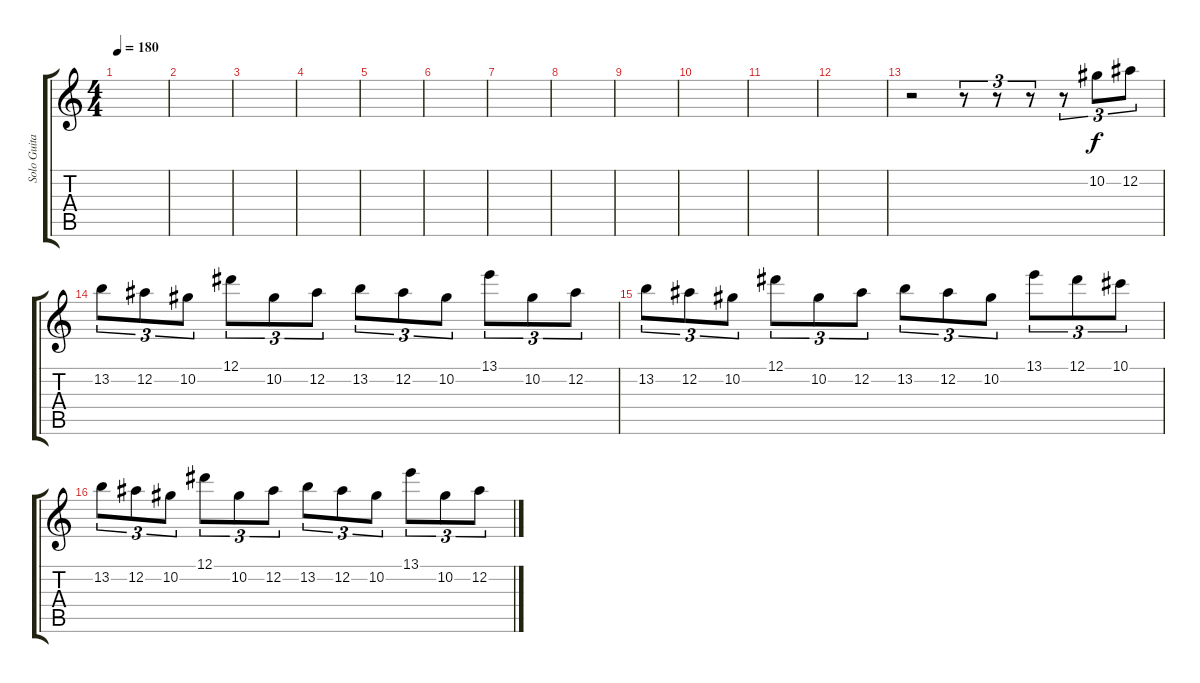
\track ("Solo Guitar" "Solo Guita") {instrument distortionguitar}
\staff {score tabs}
\tuning (Eb4 Bb3 Gb3 Db3 Ab2 Eb2) {hide}
\ts (4 4)
\tempo 180
\clef g2
\ks c
|
|
|
|
|
|
|
|
|
|
|
|
r.2 r.8{tu (3 2)} r.8{tu (3 2)} r.8{tu (3 2)} r.8{tu (3 2)} 10.2.8{tu (3 2)} 12.2.8{tu (3 2)} |
13.2.8{tu (3 2)} 12.2.8{tu (3 2)} 10.2.8{tu (3 2)} 12.1.8{tu (3 2)} 10.2.8{tu (3 2)} 12.2.8{tu (3 2)} 13.2.8{tu (3 2)} 12.2.8{tu (3 2)} 10.2.8{tu (3 2)} 13.1.8{tu (3 2)} 10.2.8{tu (3 2)} 12.2.8{tu (3 2)} |
13.2.8{tu (3 2)} 12.2.8{tu (3 2)} 10.2.8{tu (3 2)} 12.1.8{tu (3 2)} 10.2.8{tu (3 2)} 12.2.8{tu (3 2)} 13.2.8{tu (3 2)} 12.2.8{tu (3 2)} 10.2.8{tu (3 2)} 13.1.8{tu (3 2)} 12.1.8{tu (3 2)} 10.1.8{tu (3 2)} |
13.2.8{tu (3 2)} 12.2.8{tu (3 2)} 10.2.8{tu (3 2)} 12.1.8{tu (3 2)} 10.2.8{tu (3 2)} 12.2.8{tu (3 2)} 13.2.8{tu (3 2)} 12.2.8{tu (3 2)} 10.2.8{tu (3 2)} 13.1.8{tu (3 2)} 10.2.8{tu (3 2)} 12.2.8{tu (3 2)}
